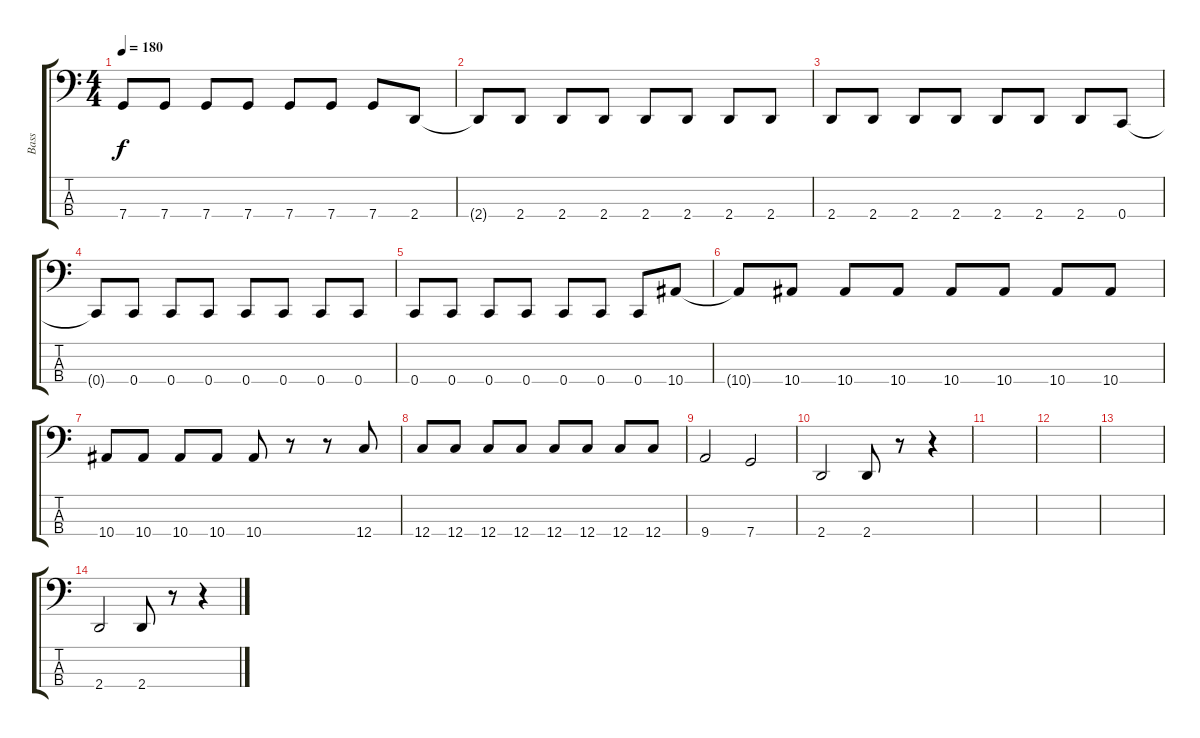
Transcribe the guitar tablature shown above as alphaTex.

\track ("Bass" "Bass") {instrument electricbasspick}
\staff {score tabs}
\tuning (F2 C2 G1 C1) {hide}
\ts (4 4)
\tempo 180
\clef f4
\ks c
7.4.8{dy f} 7.4.8 7.4.8 7.4.8 7.4.8 7.4.8 7.4.8 2.4.8 |
2.4{t}.8 2.4.8 2.4.8 2.4.8 2.4.8 2.4.8 2.4.8 2.4.8 |
2.4.8 2.4.8 2.4.8 2.4.8 2.4.8 2.4.8 2.4.8 0.4.8 |
0.4{t}.8 0.4.8 0.4.8 0.4.8 0.4.8 0.4.8 0.4.8 0.4.8 |
0.4.8 0.4.8 0.4.8 0.4.8 0.4.8 0.4.8 0.4.8 10.4.8 |
10.4{t}.8 10.4.8 10.4.8 10.4.8 10.4.8 10.4.8 10.4.8 10.4.8 |
10.4.8 10.4.8 10.4.8 10.4.8 10.4.8 r.8 r.8 12.4.8 |
12.4.8 12.4.8 12.4.8 12.4.8 12.4.8 12.4.8 12.4.8 12.4.8 |
9.4.2 7.4.2 |
2.4.2 2.4.8 r.8 r.4 |
|
|
|
2.4.2 2.4.8 r.8 r.4
